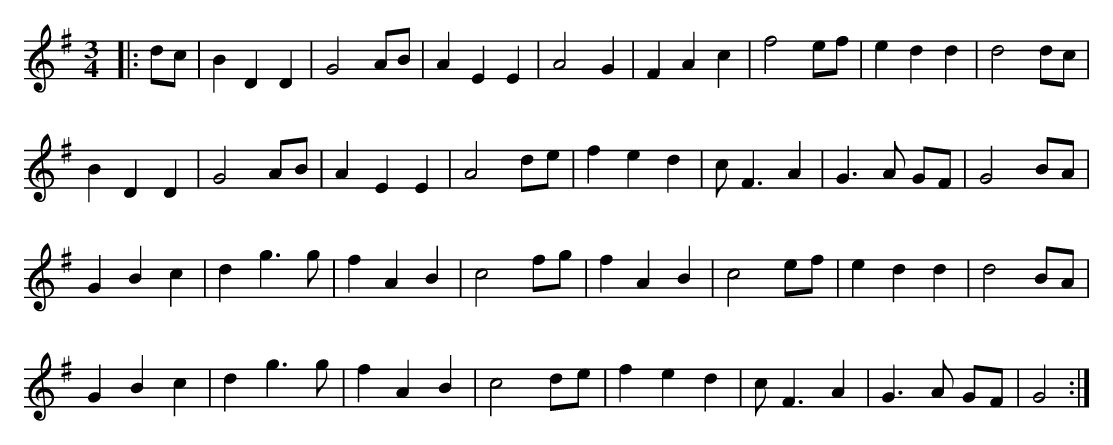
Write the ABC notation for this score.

X:1
M:3/4
K:G
|:dc|B2D2D2|G4AB|A2E2E2|A4G2|F2A2c2|f4ef|e2d2d2|d4dc|
B2D2D2|G4AB|A2E2E2|A4de|f2e2d2|cF3A2|G3 A GF|G4BA|
G2B2c2|d2g3g|f2A2B2|c4fg|f2A2B2|c4ef|e2d2d2|d4BA|
G2B2c2|d2g3g|f2A2B2|c4de|f2e2d2|cF3A2|G3 A GF|G4:|
